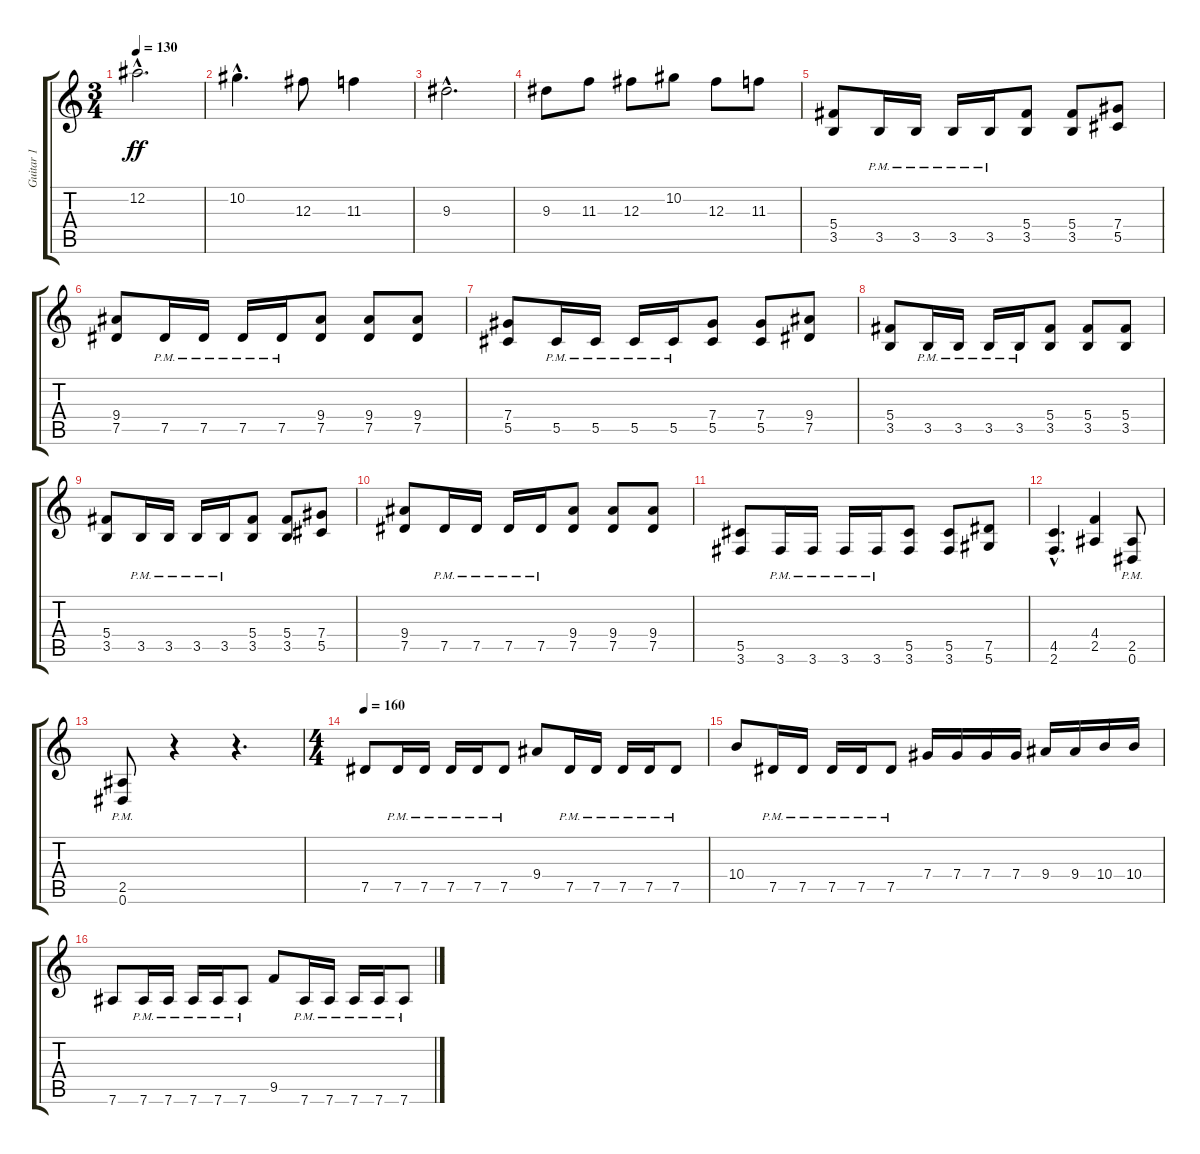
\track ("Guitar 1" "Guitar 1") {instrument distortionguitar}
\staff {score tabs}
\tuning (Eb4 Bb3 Gb3 Db3 Ab2 Eb2) {hide}
\ts (3 4)
\tempo 130
\clef g2
\ks c
12.2{hac}.2{d dy ff} |
10.2{hac}.4{d} 12.3.8 11.3.4 |
9.3{hac}.2{d} |
9.3.8 11.3.8 12.3.8 10.2.8 12.3.8 11.3.8 |
(5.4 3.5).8 3.5{pm}.16 3.5{pm}.16 3.5{pm}.16 3.5{pm}.16 (5.4 3.5).8 (5.4 3.5).8 (7.4 5.5).8 |
(9.4 7.5).8 7.5{pm}.16 7.5{pm}.16 7.5{pm}.16 7.5{pm}.16 (9.4 7.5).8 (9.4 7.5).8 (9.4 7.5).8 |
(7.4 5.5).8 5.5{pm}.16 5.5{pm}.16 5.5{pm}.16 5.5{pm}.16 (7.4 5.5).8 (7.4 5.5).8 (9.4 7.5).8 |
(5.4 3.5).8 3.5{pm}.16 3.5{pm}.16 3.5{pm}.16 3.5{pm}.16 (5.4 3.5).8 (5.4 3.5).8 (5.4 3.5).8 |
(5.4 3.5).8 3.5{pm}.16 3.5{pm}.16 3.5{pm}.16 3.5{pm}.16 (5.4 3.5).8 (5.4 3.5).8 (7.4 5.5).8 |
(9.4 7.5).8 7.5{pm}.16 7.5{pm}.16 7.5{pm}.16 7.5{pm}.16 (9.4 7.5).8 (9.4 7.5).8 (9.4 7.5).8 |
(5.5 3.6).8 3.6{pm}.16 3.6{pm}.16 3.6{pm}.16 3.6{pm}.16 (5.5 3.6).8 (5.5 3.6).8 (7.5 5.6).8 |
(4.5{hac} 2.6{hac}).4{d} (4.4 2.5).4 (2.5{pm} 0.6{pm}).8 |
(2.5{pm} 0.6{pm}).8 r.4 r.4{d} |
\ts (4 4)
\tempo 160
7.5.8 7.5{pm}.16 7.5{pm}.16 7.5{pm}.16 7.5{pm}.16 7.5{pm}.8 9.4.8 7.5{pm}.16 7.5{pm}.16 7.5{pm}.16 7.5{pm}.16 7.5{pm}.8 |
10.4.8 7.5{pm}.16 7.5{pm}.16 7.5{pm}.16 7.5{pm}.16 7.5{pm}.8 7.4.16 7.4.16 7.4.16 7.4.16 9.4.16 9.4.16 10.4.16 10.4.16 |
7.6.8 7.6{pm}.16 7.6{pm}.16 7.6{pm}.16 7.6{pm}.16 7.6{pm}.8 9.5.8 7.6{pm}.16 7.6{pm}.16 7.6{pm}.16 7.6{pm}.16 7.6{pm}.8
